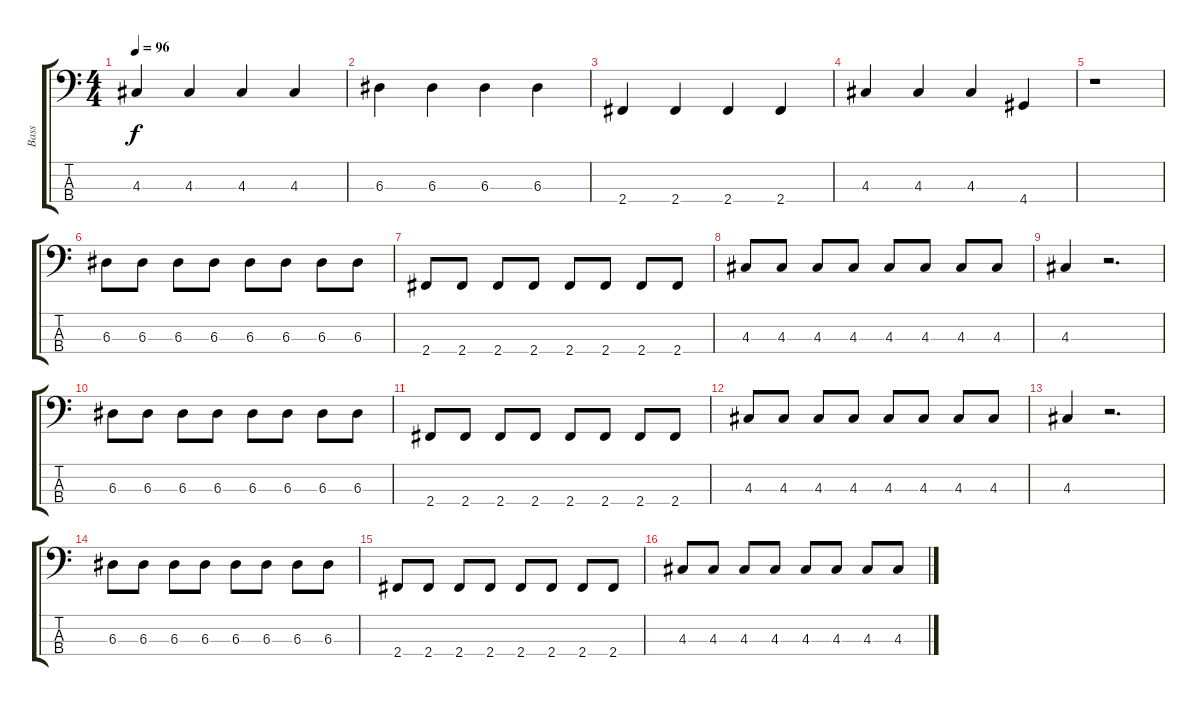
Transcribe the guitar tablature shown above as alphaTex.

\track ("Bass" "Bass") {instrument electricbasspick}
\staff {score tabs}
\tuning (G2 D2 A1 E1) {hide}
\ts (4 4)
\tempo 96
\clef f4
\ks c
4.3.4{dy f} 4.3.4 4.3.4 4.3.4 |
6.3.4 6.3.4 6.3.4 6.3.4 |
2.4.4 2.4.4 2.4.4 2.4.4 |
4.3.4 4.3.4 4.3.4 4.4.4 |
r.1 |
6.3.8 6.3.8 6.3.8 6.3.8 6.3.8 6.3.8 6.3.8 6.3.8 |
2.4.8 2.4.8 2.4.8 2.4.8 2.4.8 2.4.8 2.4.8 2.4.8 |
4.3.8 4.3.8 4.3.8 4.3.8 4.3.8 4.3.8 4.3.8 4.3.8 |
4.3.4 r.2{d} |
6.3.8 6.3.8 6.3.8 6.3.8 6.3.8 6.3.8 6.3.8 6.3.8 |
2.4.8 2.4.8 2.4.8 2.4.8 2.4.8 2.4.8 2.4.8 2.4.8 |
4.3.8 4.3.8 4.3.8 4.3.8 4.3.8 4.3.8 4.3.8 4.3.8 |
4.3.4 r.2{d} |
6.3.8 6.3.8 6.3.8 6.3.8 6.3.8 6.3.8 6.3.8 6.3.8 |
2.4.8 2.4.8 2.4.8 2.4.8 2.4.8 2.4.8 2.4.8 2.4.8 |
4.3.8 4.3.8 4.3.8 4.3.8 4.3.8 4.3.8 4.3.8 4.3.8
